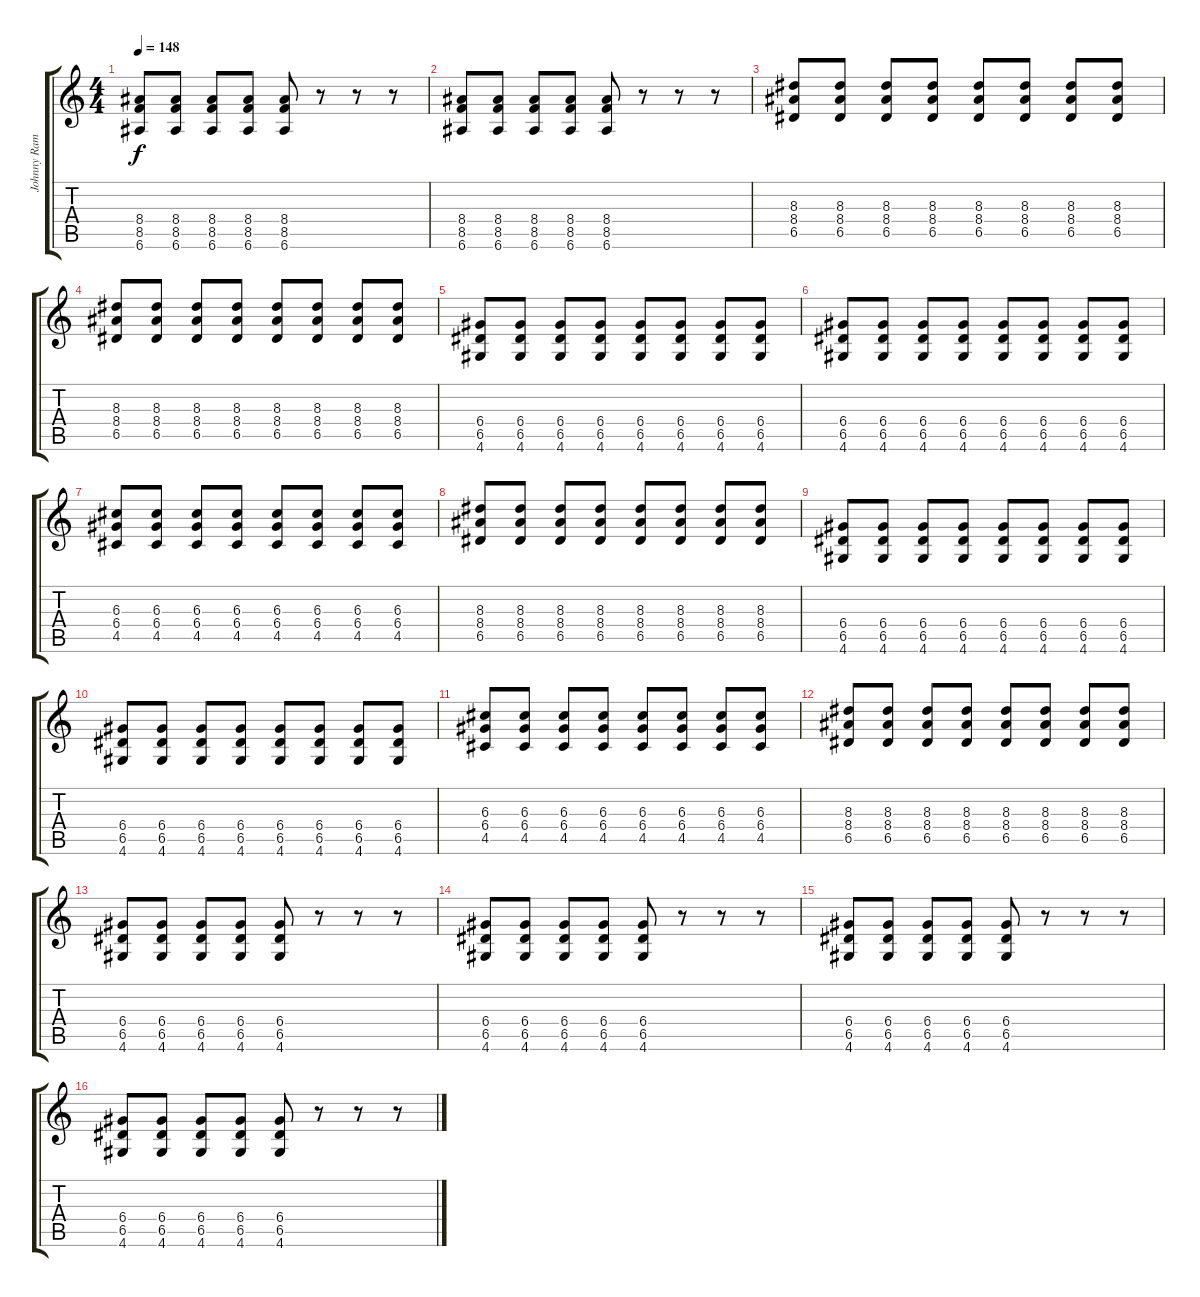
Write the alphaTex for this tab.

\track ("Johnny Ramone" "Johnny Ram") {instrument distortionguitar}
\staff {score tabs}
\tuning (E4 B3 G3 D3 A2 E2) {hide}
\ts (4 4)
\tempo 148
\clef g2
\ks c
(8.4 8.5 6.6).8{dy f} (8.4 8.5 6.6).8 (8.4 8.5 6.6).8 (8.4 8.5 6.6).8 (8.4 8.5 6.6).8 r.8 r.8 r.8 |
(8.4 8.5 6.6).8 (8.4 8.5 6.6).8 (8.4 8.5 6.6).8 (8.4 8.5 6.6).8 (8.4 8.5 6.6).8 r.8 r.8 r.8 |
(8.3 8.4 6.5).8 (8.3 8.4 6.5).8 (8.3 8.4 6.5).8 (8.3 8.4 6.5).8 (8.3 8.4 6.5).8 (8.3 8.4 6.5).8 (8.3 8.4 6.5).8 (8.3 8.4 6.5).8 |
(8.3 8.4 6.5).8 (8.3 8.4 6.5).8 (8.3 8.4 6.5).8 (8.3 8.4 6.5).8 (8.3 8.4 6.5).8 (8.3 8.4 6.5).8 (8.3 8.4 6.5).8 (8.3 8.4 6.5).8 |
(6.4 6.5 4.6).8 (6.4 6.5 4.6).8 (6.4 6.5 4.6).8 (6.4 6.5 4.6).8 (6.4 6.5 4.6).8 (6.4 6.5 4.6).8 (6.4 6.5 4.6).8 (6.4 6.5 4.6).8 |
(6.4 6.5 4.6).8 (6.4 6.5 4.6).8 (6.4 6.5 4.6).8 (6.4 6.5 4.6).8 (6.4 6.5 4.6).8 (6.4 6.5 4.6).8 (6.4 6.5 4.6).8 (6.4 6.5 4.6).8 |
(6.3 6.4 4.5).8 (6.3 6.4 4.5).8 (6.3 6.4 4.5).8 (6.3 6.4 4.5).8 (6.3 6.4 4.5).8 (6.3 6.4 4.5).8 (6.3 6.4 4.5).8 (6.3 6.4 4.5).8 |
(8.3 8.4 6.5).8{txt ""} (8.3 8.4 6.5).8 (8.3 8.4 6.5).8 (8.3 8.4 6.5).8 (8.3 8.4 6.5).8 (8.3 8.4 6.5).8 (8.3 8.4 6.5).8 (8.3 8.4 6.5).8 |
(6.4 6.5 4.6).8 (6.4 6.5 4.6).8 (6.4 6.5 4.6).8 (6.4 6.5 4.6).8 (6.4 6.5 4.6).8 (6.4 6.5 4.6).8 (6.4 6.5 4.6).8 (6.4 6.5 4.6).8 |
(6.4 6.5 4.6).8 (6.4 6.5 4.6).8 (6.4 6.5 4.6).8 (6.4 6.5 4.6).8 (6.4 6.5 4.6).8 (6.4 6.5 4.6).8 (6.4 6.5 4.6).8 (6.4 6.5 4.6).8 |
(6.3 6.4 4.5).8 (6.3 6.4 4.5).8 (6.3 6.4 4.5).8 (6.3 6.4 4.5).8 (6.3 6.4 4.5).8 (6.3 6.4 4.5).8 (6.3 6.4 4.5).8 (6.3 6.4 4.5).8 |
(8.3 8.4 6.5).8 (8.3 8.4 6.5).8 (8.3 8.4 6.5).8 (8.3 8.4 6.5).8 (8.3 8.4 6.5).8 (8.3 8.4 6.5).8 (8.3 8.4 6.5).8 (8.3 8.4 6.5).8 |
(6.4 6.5 4.6).8 (6.4 6.5 4.6).8 (6.4 6.5 4.6).8 (6.4 6.5 4.6).8 (6.4 6.5 4.6).8 r.8 r.8 r.8 |
(6.4 6.5 4.6).8 (6.4 6.5 4.6).8 (6.4 6.5 4.6).8 (6.4 6.5 4.6).8 (6.4 6.5 4.6).8 r.8 r.8 r.8 |
(6.4 6.5 4.6).8 (6.4 6.5 4.6).8 (6.4 6.5 4.6).8 (6.4 6.5 4.6).8 (6.4 6.5 4.6).8 r.8 r.8 r.8 |
(6.4 6.5 4.6).8 (6.4 6.5 4.6).8 (6.4 6.5 4.6).8 (6.4 6.5 4.6).8 (6.4 6.5 4.6).8 r.8 r.8 r.8
